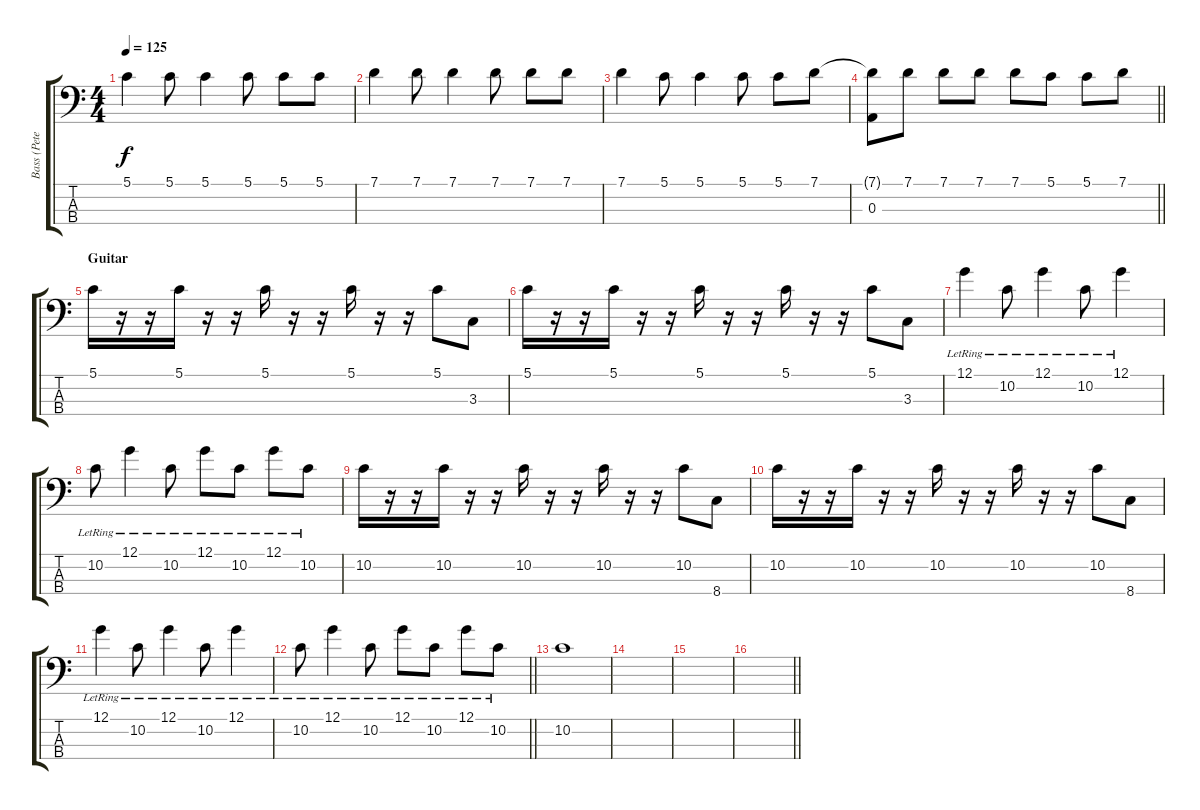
\track ("Bass (Peter Hook)" "Bass (Pete") {instrument electricbasspick}
\staff {score tabs}
\tuning (G2 D2 A1 E1) {hide}
\ts (4 4)
\tempo 125
\clef f4
\ks c
5.1.4{dy f} 5.1.8 5.1.4 5.1.8 5.1.8 5.1.8 |
7.1.4 7.1.8 7.1.4 7.1.8 7.1.8 7.1.8 |
7.1.4 5.1.8 5.1.4 5.1.8 5.1.8 7.1.8 |
\barLineRight lightlight
(7.1{t} 0.3).8 7.1.8 7.1.8 7.1.8 7.1.8 5.1.8 5.1.8 7.1.8 |
\section ("" "Guitar")
5.1.16 r.16 r.16 5.1.16 r.16 r.16 5.1.16 r.16 r.16 5.1.16 r.16 r.16 5.1.8 3.3.8 |
5.1.16 r.16 r.16 5.1.16 r.16 r.16 5.1.16 r.16 r.16 5.1.16 r.16 r.16 5.1.8 3.3.8 |
12.1{lr}.4 10.2{lr}.8 12.1{lr}.4 10.2{lr}.8 12.1{lr}.4 |
10.2{lr}.8 12.1{lr}.4 10.2{lr}.8 12.1{lr}.8 10.2{lr}.8 12.1{lr}.8 10.2{lr}.8 |
10.2.16 r.16 r.16 10.2.16 r.16 r.16 10.2.16 r.16 r.16 10.2.16 r.16 r.16 10.2.8 8.4.8 |
10.2.16 r.16 r.16 10.2.16 r.16 r.16 10.2.16 r.16 r.16 10.2.16 r.16 r.16 10.2.8 8.4.8 |
12.1{lr}.4 10.2{lr}.8 12.1{lr}.4 10.2{lr}.8 12.1{lr}.4 |
\barLineRight lightlight
10.2{lr}.8 12.1{lr}.4 10.2{lr}.8 12.1{lr}.8 10.2{lr}.8 12.1{lr}.8 10.2{lr}.8 |
10.2.1 |
|
|
\barLineRight lightlight
